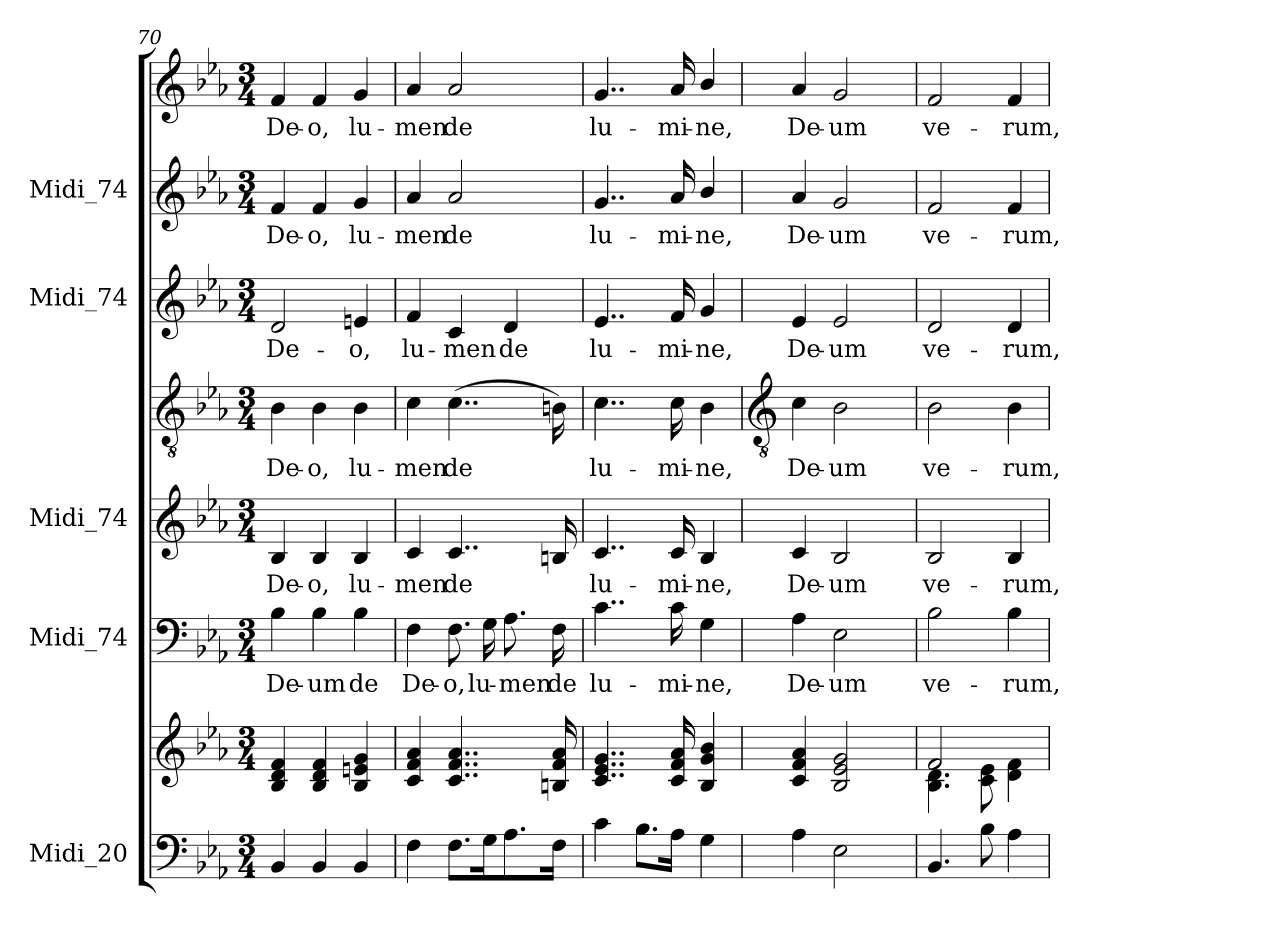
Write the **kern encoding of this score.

**kern	**kern	**kern	**text	**kern	**text	**kern	**text	**kern	**text	**kern	**text	**kern	**text
*part5	*part5	*part4	*part4	*part3	*part3	*part3	*part3	*part2	*part2	*part1	*part1	*part1	*part1
*staff8	*staff7	*staff6	*staff6	*staff5	*staff5	*staff4	*staff4	*staff3	*staff3	*staff2	*staff2	*staff1	*staff1
*I"Midi_20	*	*I"Midi_74	*	*I"Midi_74	*	*	*	*I"Midi_74	*	*I"Midi_74	*	*	*
*clefF4	*clefG2	*clefF4	*	*	*	*clefGv2	*	*clefG2	*	*	*	*clefG2	*
*k[b-e-a-]	*k[b-e-a-]	*k[b-e-a-]	*	*k[b-e-a-]	*	*k[b-e-a-]	*	*k[b-e-a-]	*	*k[b-e-a-]	*	*k[b-e-a-]	*
*E-:	*E-:	*E-:	*	*E-:	*	*E-:	*	*E-:	*	*E-:	*	*E-:	*
*M3/4	*M3/4	*M3/4	*	*M3/4	*	*M3/4	*	*M3/4	*	*M3/4	*	*M3/4	*
=70	=70	=70	=70	=70	=70	=70	=70	=70	=70	=70	=70	=70	=70
*	*^	*	*	*	*	*	*	*	*	*	*	*	*
!	!	!	!	!LO:LY:b	!	!LO:LY:b	!	!LO:LY:b	!	!LO:LY:b	!	!LO:LY:b	!	!LO:LY:b
4BB-	4B-/ 4d/ 4f/	2ryy	4B-	De-	4B-	De-	4B-	De-	2d	De-	4f	De-	4f	De-
!	!	!	!	!LO:LY:b	!	!LO:LY:b	!	!LO:LY:b	!	!	!	!LO:LY:b	!	!LO:LY:b
4BB-	4B-/ 4d/ 4f/	.	4B-	-um	4B-	-o,	4B-	-o,	.	.	4f	-o,	4f	-o,
!	!	!	!	!LO:LY:b	!	!LO:LY:b	!	!LO:LY:b	!	!LO:LY:b	!	!LO:LY:b	!	!LO:LY:b
4BB-	4B-/ 4en/ 4g/	4ryy	4B-	de	4B-	lu-	4B-	lu-	4en	-o,	4g	lu-	4g	lu-
=71	=71	=71	=71	=71	=71	=71	=71	=71	=71	=71	=71	=71	=71	=71
!	!	!	!	!LO:LY:b	!	!LO:LY:b	!	!LO:LY:b	!	!LO:LY:b	!	!LO:LY:b	!	!LO:LY:b
4F	4c/ 4f/ 4a-/	2ryy	4F	De-	4c	-men	4c	-men	4f	lu-	4a-	-men	4a-	-men
!	!	!	!	!LO:LY:b	!	!LO:LY:b	!	!LO:LY:b	!	!LO:LY:b	!	!LO:LY:b	!	!LO:LY:b
8.FL	4..c/ 4..f/ 4..a-/	.	8.F	-o,	4..c	de	(>4..c	de	4c	-men	2a-	de	2a-	de
!	!	!	!	!LO:LY:b	!	!	!	!	!	!	!	!	!	!
16G	.	.	16G	lu-	.	.	.	.	.	.	.	.	.	.
!	!	!	!	!LO:LY:b	!	!	!	!	!	!LO:LY:b	!	!	!	!
8.A-	.	4ryy	8.A-	-men	.	.	.	.	4d	de	.	.	.	.
!	!	!	!	!LO:LY:b	!	!	!	!	!	!	!	!	!	!
16FJ	16Bn/ 16f/ 16a-/	.	16F	de	16Bn	.	16Bn)	.	.	.	.	.	.	.
=72	=72	=72	=72	=72	=72	=72	=72	=72	=72	=72	=72	=72	=72	=72
!	!	!	!	!LO:LY:b	!	!LO:LY:b	!	!LO:LY:b	!	!LO:LY:b	!	!LO:LY:b	!	!LO:LY:b
4c	4..c/ 4..e-/ 4..g/	2ryy	4..c	lu-	4..c	lu-	4..c	lu-	4..e-	lu-	4..g	lu-	4..g	lu-
8.B-L	.	.	.	.	.	.	.	.	.	.	.	.	.	.
!	!	!	!	!LO:LY:b	!	!LO:LY:b	!	!LO:LY:b	!	!LO:LY:b	!	!LO:LY:b	!	!LO:LY:b
16A-J	16c/ 16f/ 16a-/	.	16c	-mi-	16c	-mi-	16c	-mi-	16f	-mi-	16a-	-mi-	16a-	-mi-
!	!	!	!	!LO:LY:b	!	!LO:LY:b	!	!LO:LY:b	!	!LO:LY:b	!	!LO:LY:b	!	!LO:LY:b
4G	4B-/ 4g/ 4b-/	4ryy	4G	-ne,	4B-	-ne,	4B-	-ne,	4g	-ne,	4b-/	-ne,	4b-/	-ne,
!!LO:LB:g=z
=73	=73	=73	=73	=73	=73	=73	=73	=73	=73	=73	=73	=73	=73	=73
*	*	*	*	*	*	*	*clefGv2	*	*	*	*	*	*	*
!	!	!	!	!LO:LY:b	!	!LO:LY:b	!	!LO:LY:b	!	!LO:LY:b	!	!LO:LY:b	!	!LO:LY:b
4A-	4c/ 4f/ 4a-/	2ryy	4A-	De-	4c	De-	4c	De-	4e-	De-	4a-	De-	4a-	De-
!	!	!	!	!LO:LY:b	!	!LO:LY:b	!	!LO:LY:b	!	!LO:LY:b	!	!LO:LY:b	!	!LO:LY:b
2E-	2B-/ 2e-/ 2g/	.	2E-	-um	2B-	-um	2B-	-um	2e-	-um	2g	-um	2g	-um
.	.	4ryy	.	.	.	.	.	.	.	.	.	.	.	.
=74	=74	=74	=74	=74	=74	=74	=74	=74	=74	=74	=74	=74	=74	=74
!	!	!	!	!LO:LY:b	!	!LO:LY:b	!	!LO:LY:b	!	!LO:LY:b	!	!LO:LY:b	!	!LO:LY:b
4.BB-	2f/	4.B-\ 4.d\	2B-	ve-	2B-	ve-	2B-	ve-	2d	ve-	2f	ve-	2f	ve-
8B-	.	8c\ 8e-\	.	.	.	.	.	.	.	.	.	.	.	.
!	!	!	!	!LO:LY:b	!	!LO:LY:b	!	!LO:LY:b	!	!LO:LY:b	!	!LO:LY:b	!	!LO:LY:b
4A-	4d\ 4f\	4ryy	4B-	-rum,	4B-	-rum,	4B-	-rum,	4d	-rum,	4f	-rum,	4f	-rum,
*	*v	*v	*	*	*	*	*	*	*	*	*	*	*	*
=	=	=	=	=	=	=	=	=	=	=	=	=	=
*-	*-	*-	*-	*-	*-	*-	*-	*-	*-	*-	*-	*-	*-
